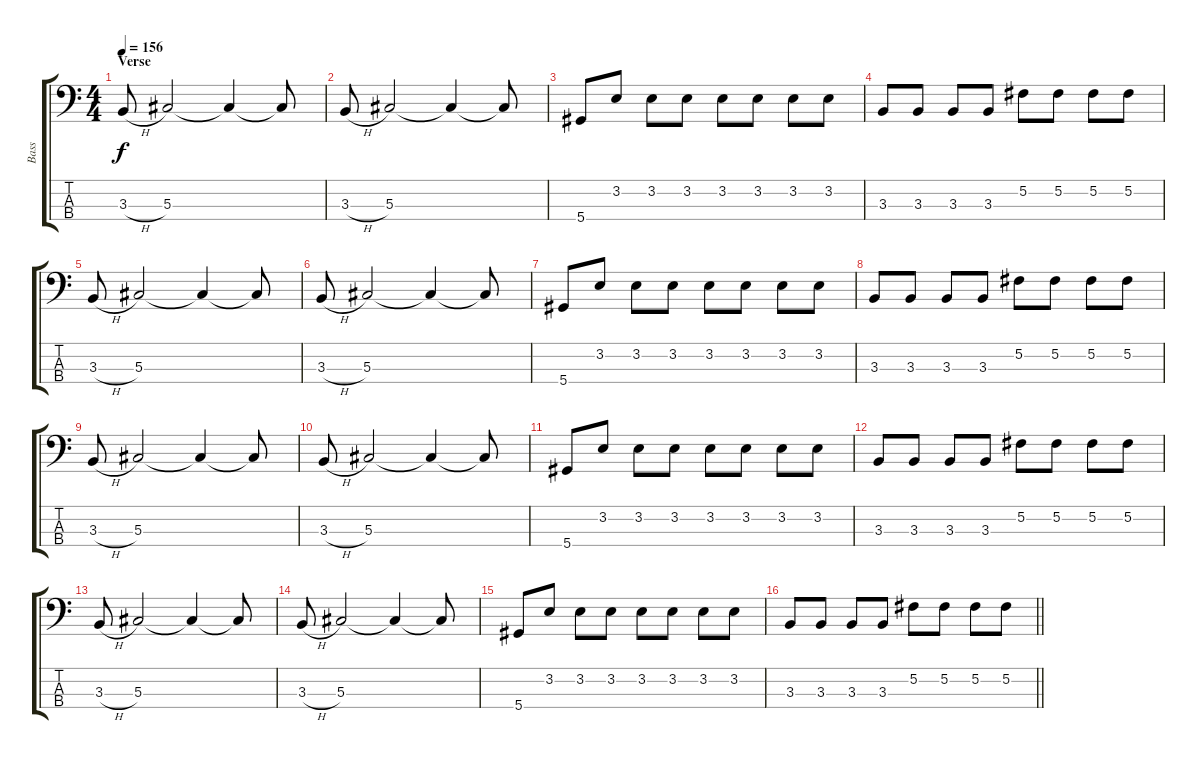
\track ("Bass" "Bass") {instrument electricbasspick}
\staff {score tabs}
\tuning (Gb2 Db2 Ab1 Eb1) {hide}
\ts (4 4)
\section ("" "Verse")
\tempo 156
\clef f4
\ks c
3.3{h}.8{dy f} 5.3.2 5.3{t}.4 5.3{t}.8 |
3.3{h}.8 5.3.2 5.3{t}.4 5.3{t}.8 |
5.4.8 3.2.8 3.2.8 3.2.8 3.2.8 3.2.8 3.2.8 3.2.8 |
3.3.8 3.3.8 3.3.8 3.3.8 5.2.8 5.2.8 5.2.8 5.2.8 |
3.3{h}.8 5.3.2 5.3{t}.4 5.3{t}.8 |
3.3{h}.8 5.3.2 5.3{t}.4 5.3{t}.8 |
5.4.8 3.2.8 3.2.8 3.2.8 3.2.8 3.2.8 3.2.8 3.2.8 |
3.3.8 3.3.8 3.3.8 3.3.8 5.2.8 5.2.8 5.2.8 5.2.8 |
3.3{h}.8 5.3.2 5.3{t}.4 5.3{t}.8 |
3.3{h}.8 5.3.2 5.3{t}.4 5.3{t}.8 |
5.4.8 3.2.8 3.2.8 3.2.8 3.2.8 3.2.8 3.2.8 3.2.8 |
3.3.8 3.3.8 3.3.8 3.3.8 5.2.8 5.2.8 5.2.8 5.2.8 |
3.3{h}.8 5.3.2 5.3{t}.4 5.3{t}.8 |
3.3{h}.8 5.3.2 5.3{t}.4 5.3{t}.8 |
5.4.8 3.2.8 3.2.8 3.2.8 3.2.8 3.2.8 3.2.8 3.2.8 |
\barLineRight lightlight
3.3.8 3.3.8 3.3.8 3.3.8 5.2.8 5.2.8 5.2.8 5.2.8
